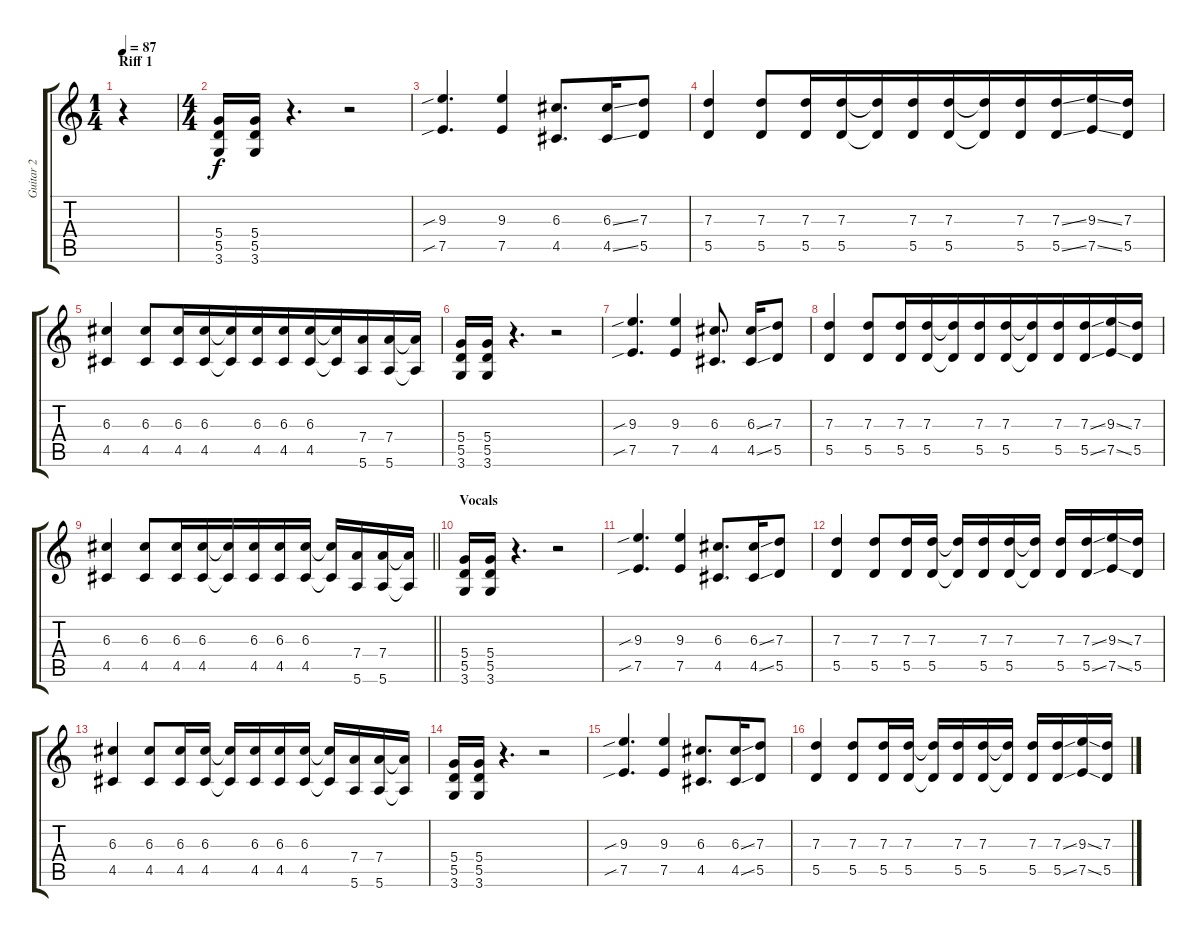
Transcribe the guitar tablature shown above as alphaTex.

\track ("Guitar 2" "Guitar 2") {instrument distortionguitar}
\staff {score tabs}
\tuning (E4 B3 G3 D3 A2 E2) {hide}
\ts (1 4)
\section ("" "Riff 1")
\tempo 87
\clef g2
\ks c
r.4{dy f instrument distortionguitar} |
\ts (4 4)
(5.4 5.5 3.6).16{beam merge} (5.4 5.5 3.6).16{beam merge} r.4{d beam merge} r.2 |
(9.3{sib} 7.5{sib}).4{d beam merge} (9.3 7.5).4 (6.3 4.5).8{d beam merge} (6.3{ss} 4.5{ss}).16{beam merge} (7.3 5.5).8 |
(7.3 5.5).4{beam merge} (7.3 5.5).8{beam merge} (7.3 5.5).16{beam merge} (7.3 5.5).16{beam merge} (7.3{t} 5.5{t}).16 (7.3 5.5).16{beam merge} (7.3 5.5).16{beam merge} (7.3{t} 5.5{t}).16{beam merge} (7.3 5.5).16{beam merge} (7.3{ss} 5.5{ss}).16{beam merge} (9.3{ss} 7.5{ss}).16{beam merge} (7.3 5.5).16 |
(6.3 4.5).4{beam merge} (6.3 4.5).8{beam merge} (6.3 4.5).16{beam merge} (6.3 4.5).16{beam merge} (6.3{t} 4.5{t}).16{beam merge} (6.3 4.5).16{beam merge} (6.3 4.5).16{beam merge} (6.3 4.5).16{beam merge} (6.3{t} 4.5{t}).16{beam merge} (7.4 5.6).16{beam merge} (7.4 5.6).16{beam merge} (7.4{t} 5.6{t}).16 |
(5.4 5.5 3.6).16{beam merge} (5.4 5.5 3.6).16{beam merge} r.4{d beam merge} r.2 |
(9.3{sib} 7.5{sib}).4{d} (9.3 7.5).4 (6.3 4.5).8{d} (6.3{ss} 4.5{ss}).16{beam merge} (7.3 5.5).8 |
(7.3 5.5).4{beam merge} (7.3 5.5).8{beam merge} (7.3 5.5).16{beam merge} (7.3 5.5).16{beam merge} (7.3{t} 5.5{t}).16 (7.3 5.5).16{beam merge} (7.3 5.5).16{beam merge} (7.3{t} 5.5{t}).16{beam merge} (7.3 5.5).16{beam merge} (7.3{ss} 5.5{ss}).16 (9.3{ss} 7.5{ss}).16{beam merge} (7.3 5.5).16 |
\barLineRight lightlight
(6.3 4.5).4 (6.3 4.5).8{beam merge} (6.3 4.5).16{beam merge} (6.3 4.5).16{beam merge} (6.3{t} 4.5{t}).16{beam merge} (6.3 4.5).16{beam merge} (6.3 4.5).16{beam merge} (6.3 4.5).16 (6.3{t} 4.5{t}).16{beam merge} (7.4 5.6).16 (7.4 5.6).16 (7.4{t} 5.6{t}).16 |
\section ("" "Vocals ")
(5.4 5.5 3.6).16 (5.4 5.5 3.6).16{beam merge} r.4{d} r.2 |
(9.3{sib} 7.5{sib}).4{d beam merge} (9.3 7.5).4 (6.3 4.5).8{d beam merge} (6.3{ss} 4.5{ss}).16 (7.3 5.5).8 |
(7.3 5.5).4 (7.3 5.5).8 (7.3 5.5).16 (7.3 5.5).16 (7.3{t} 5.5{t}).16{beam merge} (7.3 5.5).16 (7.3 5.5).16 (7.3{t} 5.5{t}).16 (7.3 5.5).16 (7.3{ss} 5.5{ss}).16 (9.3{ss} 7.5{ss}).16 (7.3 5.5).16 |
(6.3 4.5).4{beam merge} (6.3 4.5).8 (6.3 4.5).16{beam merge} (6.3 4.5).16 (6.3{t} 4.5{t}).16 (6.3 4.5).16{beam merge} (6.3 4.5).16 (6.3 4.5).16 (6.3{t} 4.5{t}).16 (7.4 5.6).16 (7.4 5.6).16 (7.4{t} 5.6{t}).16 |
(5.4 5.5 3.6).16 (5.4 5.5 3.6).16{beam merge} r.4{d} r.2 |
(9.3{sib} 7.5{sib}).4{d} (9.3 7.5).4{beam merge} (6.3 4.5).8{d beam merge} (6.3{ss} 4.5{ss}).16 (7.3 5.5).8 |
(7.3 5.5).4{beam merge} (7.3 5.5).8 (7.3 5.5).16 (7.3 5.5).16 (7.3{t} 5.5{t}).16 (7.3 5.5).16 (7.3 5.5).16{beam merge} (7.3{t} 5.5{t}).16 (7.3 5.5).16 (7.3{ss} 5.5{ss}).16 (9.3{ss} 7.5{ss}).16 (7.3 5.5).16
